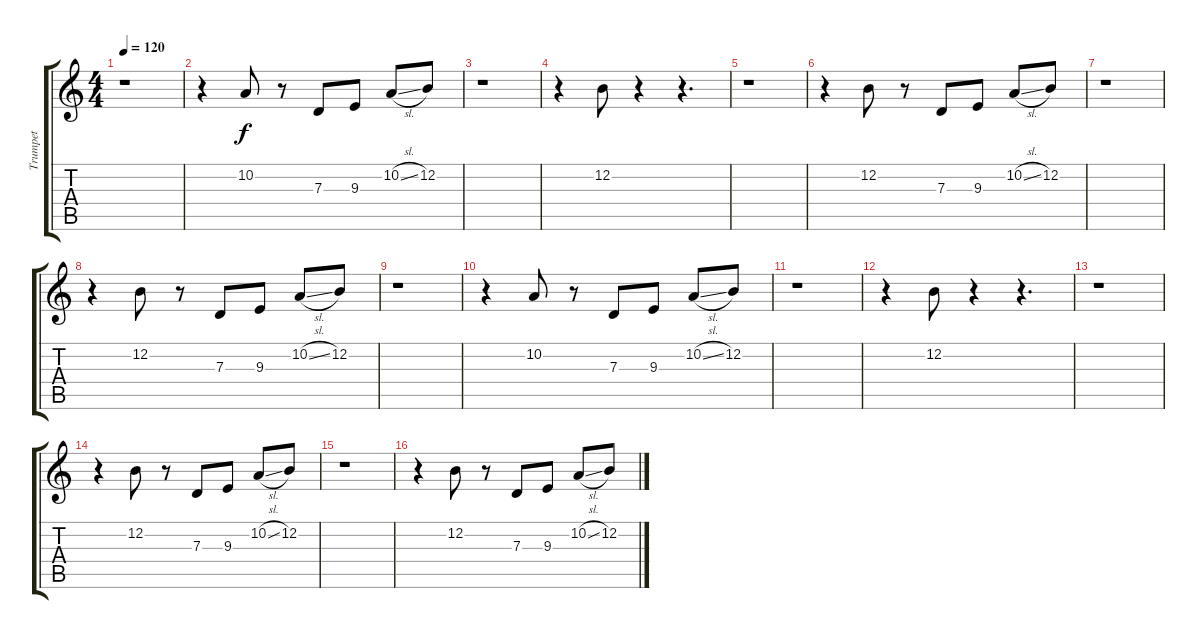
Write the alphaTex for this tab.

\track ("Trumpet" "Trumpet") {instrument trumpet}
\staff {score tabs}
\tuning (E4 B3 G3 D3 A2 E2) {hide}
\ts (4 4)
\tempo 120
\clef g2
\ks c
r.1{dy f} |
r.4 10.2.8 r.8 7.3.8 9.3.8 10.2{sl}.8 12.2.8 |
r.1 |
r.4 12.2.8 r.4 r.4{d} |
r.1 |
r.4 12.2.8 r.8 7.3.8 9.3.8 10.2{sl}.8 12.2.8 |
r.1 |
r.4 12.2.8 r.8 7.3.8 9.3.8 10.2{sl}.8 12.2.8 |
r.1 |
r.4 10.2.8 r.8 7.3.8 9.3.8 10.2{sl}.8 12.2.8 |
r.1 |
r.4 12.2.8 r.4 r.4{d} |
r.1 |
r.4 12.2.8 r.8 7.3.8 9.3.8 10.2{sl}.8 12.2.8 |
r.1 |
r.4 12.2.8 r.8 7.3.8 9.3.8 10.2{sl}.8 12.2.8
